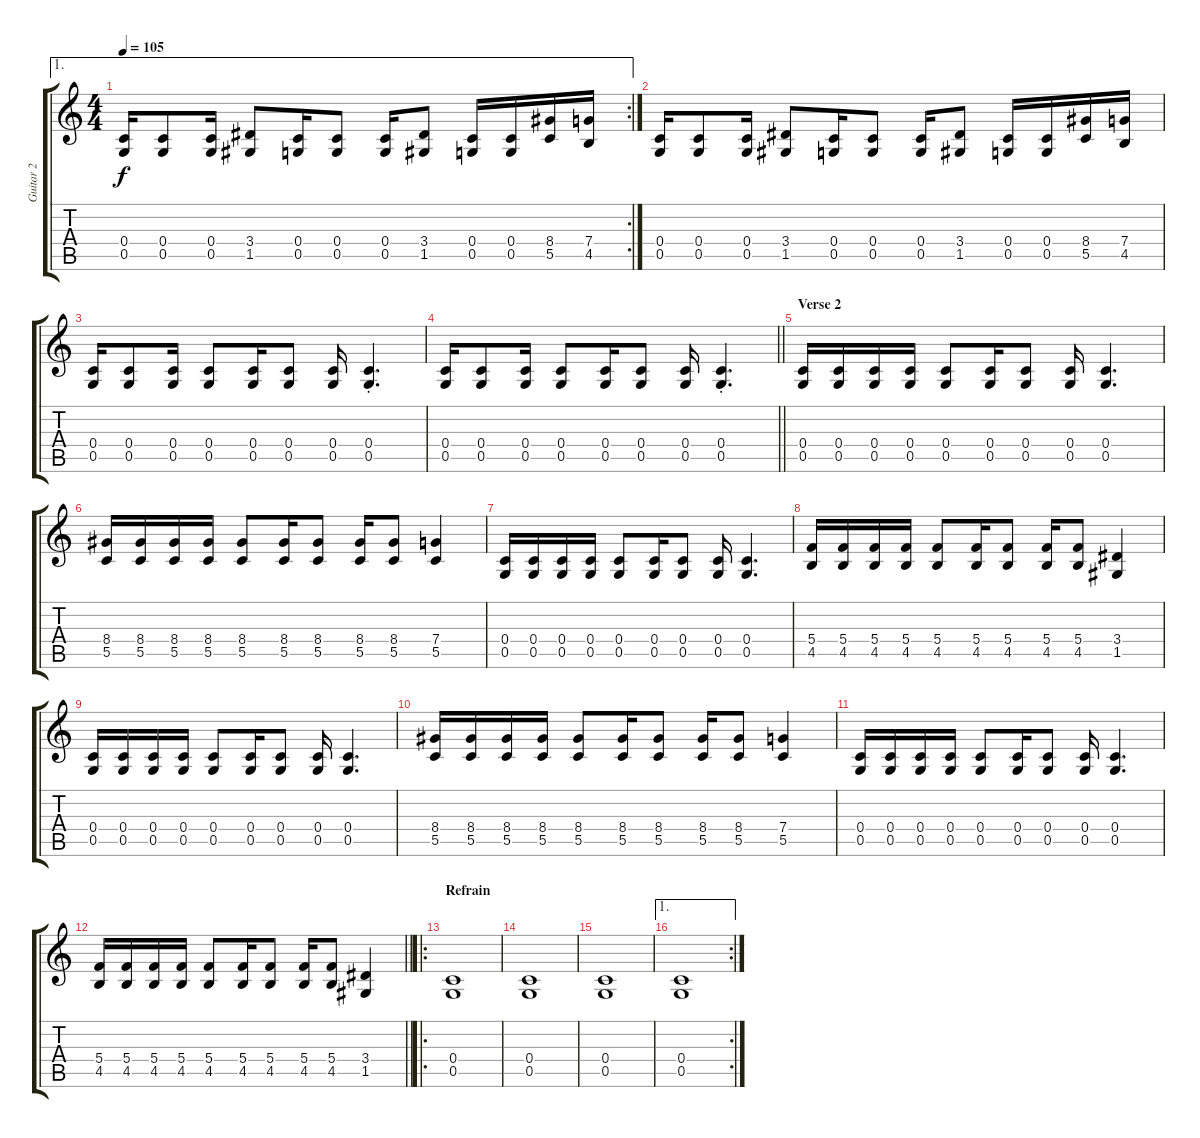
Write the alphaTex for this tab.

\track ("Guitar 2" "Guitar 2") {instrument distortionguitar}
\staff {score tabs}
\tuning (D4 A3 F3 C3 G2 D2) {hide}
\ae 1
\rc 2
\ts (4 4)
\tempo 105
\clef g2
\ks c
(0.4 0.5).16{dy f} (0.4 0.5).8 (0.4 0.5).16 (3.4 1.5).8 (0.4 0.5).16 (0.4 0.5).8 (0.4 0.5).16 (3.4 1.5).8 (0.4 0.5).16 (0.4 0.5).16 (8.4 5.5).16 (7.4 4.5).16 |
(0.4 0.5).16 (0.4 0.5).8 (0.4 0.5).16 (3.4 1.5).8 (0.4 0.5).16 (0.4 0.5).8 (0.4 0.5).16 (3.4 1.5).8 (0.4 0.5).16 (0.4 0.5).16 (8.4 5.5).16 (7.4 4.5).16 |
(0.4 0.5).16 (0.4 0.5).8 (0.4 0.5).16 (0.4 0.5).8 (0.4 0.5).16 (0.4 0.5).8 (0.4 0.5).16 (0.4{st} 0.5{st}).4{d} |
\barLineRight lightlight
(0.4 0.5).16 (0.4 0.5).8 (0.4 0.5).16 (0.4 0.5).8 (0.4 0.5).16 (0.4 0.5).8 (0.4 0.5).16 (0.4{st} 0.5{st}).4{d} |
\section ("" "Verse 2")
(0.4 0.5).16 (0.4 0.5).16 (0.4 0.5).16 (0.4 0.5).16 (0.4 0.5).8 (0.4 0.5).16 (0.4 0.5).8 (0.4 0.5).16 (0.4 0.5).4{d} |
(8.4 5.5).16 (8.4 5.5).16 (8.4 5.5).16 (8.4 5.5).16 (8.4 5.5).8 (8.4 5.5).16 (8.4 5.5).8 (8.4 5.5).16 (8.4 5.5).8 (7.4 5.5).4 |
(0.4 0.5).16 (0.4 0.5).16 (0.4 0.5).16 (0.4 0.5).16 (0.4 0.5).8 (0.4 0.5).16 (0.4 0.5).8 (0.4 0.5).16 (0.4 0.5).4{d} |
(5.4 4.5).16 (5.4 4.5).16 (5.4 4.5).16 (5.4 4.5).16 (5.4 4.5).8 (5.4 4.5).16 (5.4 4.5).8 (5.4 4.5).16 (5.4 4.5).8 (3.4 1.5).4 |
(0.4 0.5).16 (0.4 0.5).16 (0.4 0.5).16 (0.4 0.5).16 (0.4 0.5).8 (0.4 0.5).16 (0.4 0.5).8 (0.4 0.5).16 (0.4 0.5).4{d} |
(8.4 5.5).16 (8.4 5.5).16 (8.4 5.5).16 (8.4 5.5).16 (8.4 5.5).8 (8.4 5.5).16 (8.4 5.5).8 (8.4 5.5).16 (8.4 5.5).8 (7.4 5.5).4 |
(0.4 0.5).16 (0.4 0.5).16 (0.4 0.5).16 (0.4 0.5).16 (0.4 0.5).8 (0.4 0.5).16 (0.4 0.5).8 (0.4 0.5).16 (0.4 0.5).4{d} |
\barLineRight lightlight
(5.4 4.5).16 (5.4 4.5).16 (5.4 4.5).16 (5.4 4.5).16 (5.4 4.5).8 (5.4 4.5).16 (5.4 4.5).8 (5.4 4.5).16 (5.4 4.5).8 (3.4 1.5).4 |
\ro
\section ("" "Refrain")
(0.4 0.5).1 |
(0.4 0.5).1 |
(0.4 0.5).1 |
\ae 1
\rc 2
(0.4 0.5).1
